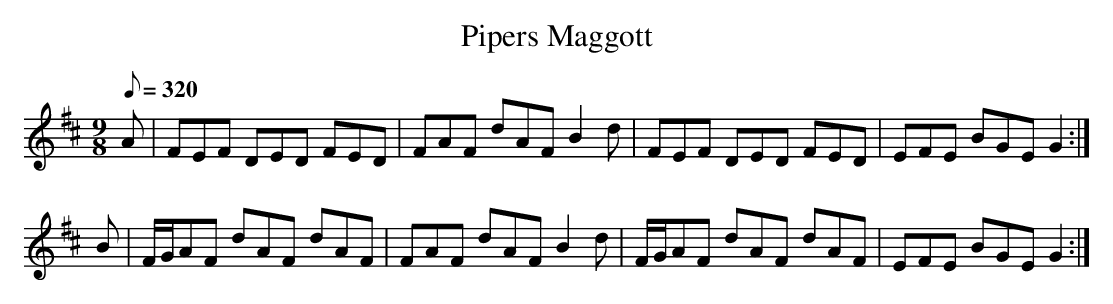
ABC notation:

X:1
T: Pipers Maggott
M: 9/8
L: 1/8
Q: 320
K: D
A|FEF DED FED|FAF dAF B2d|FEF DED FED|EFE BGE G2 :|
B|F/G/AF dAF dAF|FAF dAF B2d|F/G/AF dAF dAF|EFE BGE G2 :|
